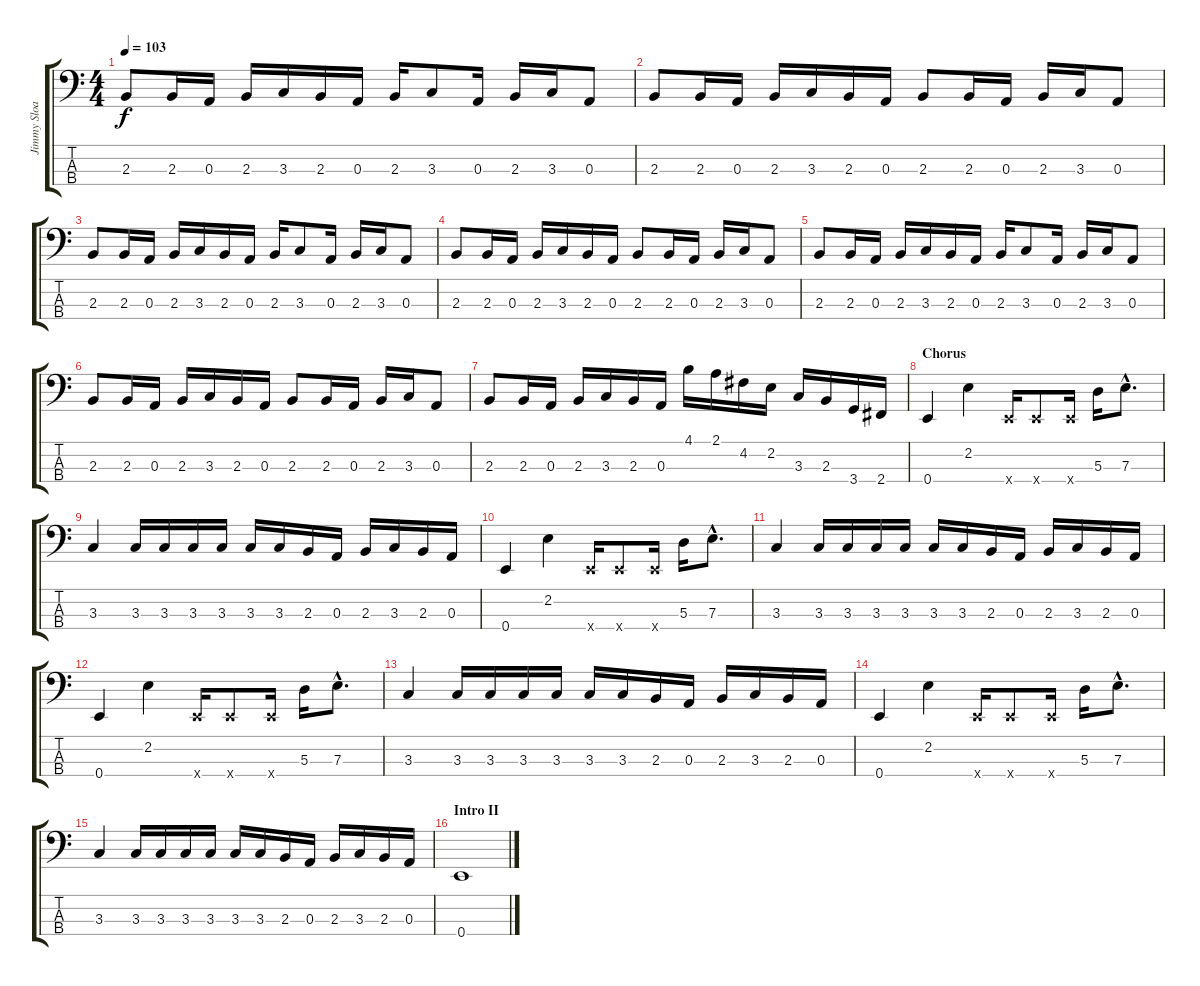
\track ("Jimmy Sloas" "Jimmy Sloa") {instrument electricbassfinger}
\staff {score tabs}
\tuning (G2 D2 A1 E1) {hide}
\ts (4 4)
\tempo 103
\clef f4
\ks c
2.3.8{dy f} 2.3.16 0.3.16 2.3.16 3.3.16 2.3.16 0.3.16 2.3.16 3.3.8 0.3.16 2.3.16 3.3.16 0.3.8 |
2.3.8 2.3.16 0.3.16 2.3.16 3.3.16 2.3.16 0.3.16 2.3.8 2.3.16 0.3.16 2.3.16 3.3.16 0.3.8 |
2.3.8 2.3.16 0.3.16 2.3.16 3.3.16 2.3.16 0.3.16 2.3.16 3.3.8 0.3.16 2.3.16 3.3.16 0.3.8 |
2.3.8 2.3.16 0.3.16 2.3.16 3.3.16 2.3.16 0.3.16 2.3.8 2.3.16 0.3.16 2.3.16 3.3.16 0.3.8 |
2.3.8 2.3.16 0.3.16 2.3.16 3.3.16 2.3.16 0.3.16 2.3.16 3.3.8 0.3.16 2.3.16 3.3.16 0.3.8 |
2.3.8 2.3.16 0.3.16 2.3.16 3.3.16 2.3.16 0.3.16 2.3.8 2.3.16 0.3.16 2.3.16 3.3.16 0.3.8 |
2.3.8 2.3.16 0.3.16 2.3.16 3.3.16 2.3.16 0.3.16 4.1.16 2.1.16 4.2.16 2.2.16 3.3.16 2.3.16 3.4.16 2.4.16 |
\section ("" "Chorus")
0.4.4 2.2.4 0.4{x}.16 0.4{x}.8 0.4{x}.16 5.3.16 7.3{hac}.8{d} |
3.3.4 3.3.16 3.3.16 3.3.16 3.3.16 3.3.16 3.3.16 2.3.16 0.3.16 2.3.16 3.3.16 2.3.16 0.3.16 |
0.4.4 2.2.4 0.4{x}.16 0.4{x}.8 0.4{x}.16 5.3.16 7.3{hac}.8{d} |
3.3.4 3.3.16 3.3.16 3.3.16 3.3.16 3.3.16 3.3.16 2.3.16 0.3.16 2.3.16 3.3.16 2.3.16 0.3.16 |
0.4.4 2.2.4 0.4{x}.16 0.4{x}.8 0.4{x}.16 5.3.16 7.3{hac}.8{d} |
3.3.4 3.3.16 3.3.16 3.3.16 3.3.16 3.3.16 3.3.16 2.3.16 0.3.16 2.3.16 3.3.16 2.3.16 0.3.16 |
0.4.4 2.2.4 0.4{x}.16 0.4{x}.8 0.4{x}.16 5.3.16 7.3{hac}.8{d} |
3.3.4 3.3.16 3.3.16 3.3.16 3.3.16 3.3.16 3.3.16 2.3.16 0.3.16 2.3.16 3.3.16 2.3.16 0.3.16 |
\section ("" "Intro II")
0.4.1
